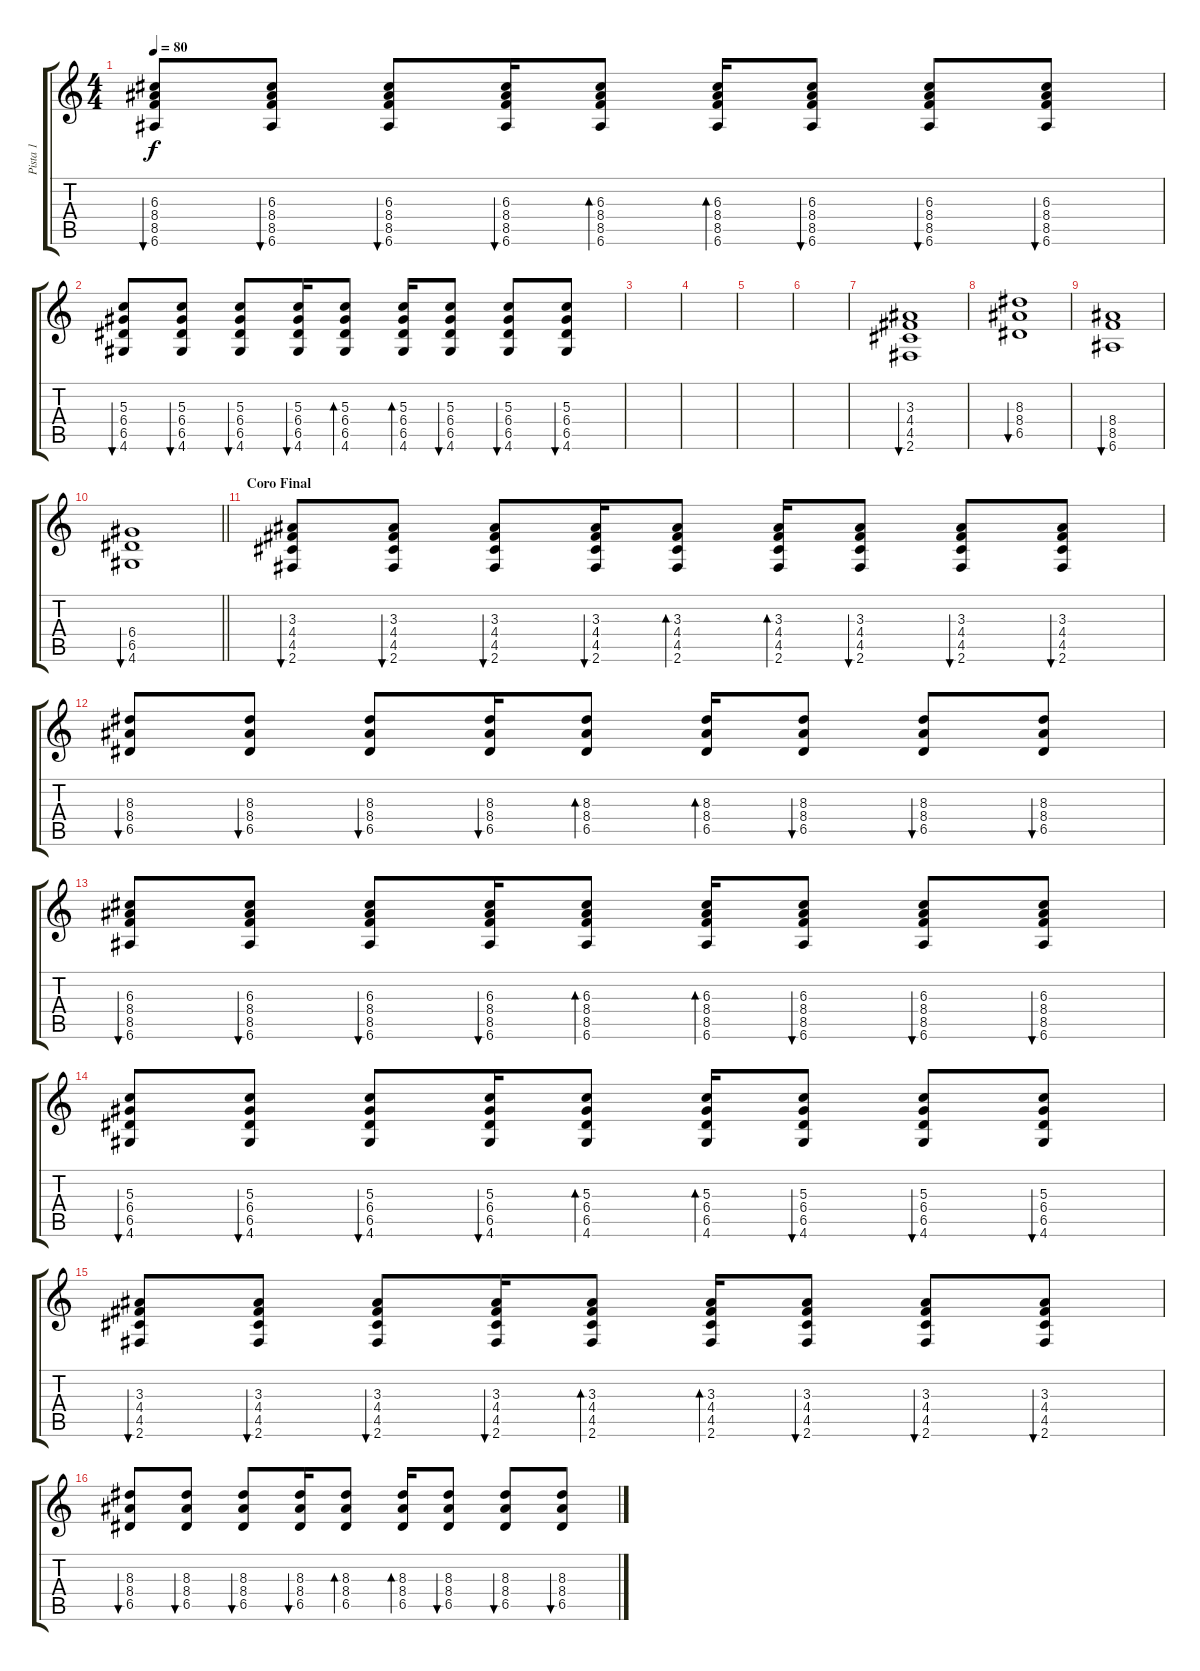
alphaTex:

\track ("Pista 1" "Pista 1") {instrument acousticguitarsteel}
\staff {score tabs}
\tuning (E4 B3 G3 D3 A2 E2) {hide}
\ts (4 4)
\tempo 80
\clef g2
\ks c
(6.3 8.4 8.5 6.6).8{bu 120 dy f} (6.3 8.4 8.5 6.6).8{bu 120} (6.3 8.4 8.5 6.6).8{bu 120} (6.3 8.4 8.5 6.6).16{bu 120} (6.3 8.4 8.5 6.6).8{bd 120} (6.3 8.4 8.5 6.6).16{bd 120} (6.3 8.4 8.5 6.6).8{bu 120} (6.3 8.4 8.5 6.6).8{bu 120} (6.3 8.4 8.5 6.6).8{bu 120} |
(5.3 6.4 6.5 4.6).8{bu 120} (5.3 6.4 6.5 4.6).8{bu 120} (5.3 6.4 6.5 4.6).8{bu 120} (5.3 6.4 6.5 4.6).16{bu 120} (5.3 6.4 6.5 4.6).8{bd 120} (5.3 6.4 6.5 4.6).16{bd 120} (5.3 6.4 6.5 4.6).8{bu 120} (5.3 6.4 6.5 4.6).8{bu 120} (5.3 6.4 6.5 4.6).8{bu 120} |
|
|
|
|
(3.3 4.4 4.5 2.6).1{bu 120} |
(8.3 8.4 6.5).1{bu 120} |
(8.4 8.5 6.6).1{bu 120} |
\barLineRight lightlight
(6.4 6.5 4.6).1{bu 120} |
\section ("" "Coro Final")
(3.3 4.4 4.5 2.6).8{bu 120} (3.3 4.4 4.5 2.6).8{bu 120} (3.3 4.4 4.5 2.6).8{bu 120} (3.3 4.4 4.5 2.6).16{bu 120} (3.3 4.4 4.5 2.6).8{bd 120} (3.3 4.4 4.5 2.6).16{bd 120} (3.3 4.4 4.5 2.6).8{bu 120} (3.3 4.4 4.5 2.6).8{bu 120} (3.3 4.4 4.5 2.6).8{bu 120} |
(8.3 8.4 6.5).8{bu 120} (8.3 8.4 6.5).8{bu 120} (8.3 8.4 6.5).8{bu 120} (8.3 8.4 6.5).16{bu 120} (8.3 8.4 6.5).8{bd 120} (8.3 8.4 6.5).16{bd 120} (8.3 8.4 6.5).8{bu 120} (8.3 8.4 6.5).8{bu 120} (8.3 8.4 6.5).8{bu 120} |
(6.3 8.4 8.5 6.6).8{bu 120} (6.3 8.4 8.5 6.6).8{bu 120} (6.3 8.4 8.5 6.6).8{bu 120} (6.3 8.4 8.5 6.6).16{bu 120} (6.3 8.4 8.5 6.6).8{bd 120} (6.3 8.4 8.5 6.6).16{bd 120} (6.3 8.4 8.5 6.6).8{bu 120} (6.3 8.4 8.5 6.6).8{bu 120} (6.3 8.4 8.5 6.6).8{bu 120} |
(5.3 6.4 6.5 4.6).8{bu 120} (5.3 6.4 6.5 4.6).8{bu 120} (5.3 6.4 6.5 4.6).8{bu 120} (5.3 6.4 6.5 4.6).16{bu 120} (5.3 6.4 6.5 4.6).8{bd 120} (5.3 6.4 6.5 4.6).16{bd 120} (5.3 6.4 6.5 4.6).8{bu 120} (5.3 6.4 6.5 4.6).8{bu 120} (5.3 6.4 6.5 4.6).8{bu 120} |
(3.3 4.4 4.5 2.6).8{bu 120} (3.3 4.4 4.5 2.6).8{bu 120} (3.3 4.4 4.5 2.6).8{bu 120} (3.3 4.4 4.5 2.6).16{bu 120} (3.3 4.4 4.5 2.6).8{bd 120} (3.3 4.4 4.5 2.6).16{bd 120} (3.3 4.4 4.5 2.6).8{bu 120} (3.3 4.4 4.5 2.6).8{bu 120} (3.3 4.4 4.5 2.6).8{bu 120} |
(8.3 8.4 6.5).8{bu 120} (8.3 8.4 6.5).8{bu 120} (8.3 8.4 6.5).8{bu 120} (8.3 8.4 6.5).16{bu 120} (8.3 8.4 6.5).8{bd 120} (8.3 8.4 6.5).16{bd 120} (8.3 8.4 6.5).8{bu 120} (8.3 8.4 6.5).8{bu 120} (8.3 8.4 6.5).8{bu 120}
